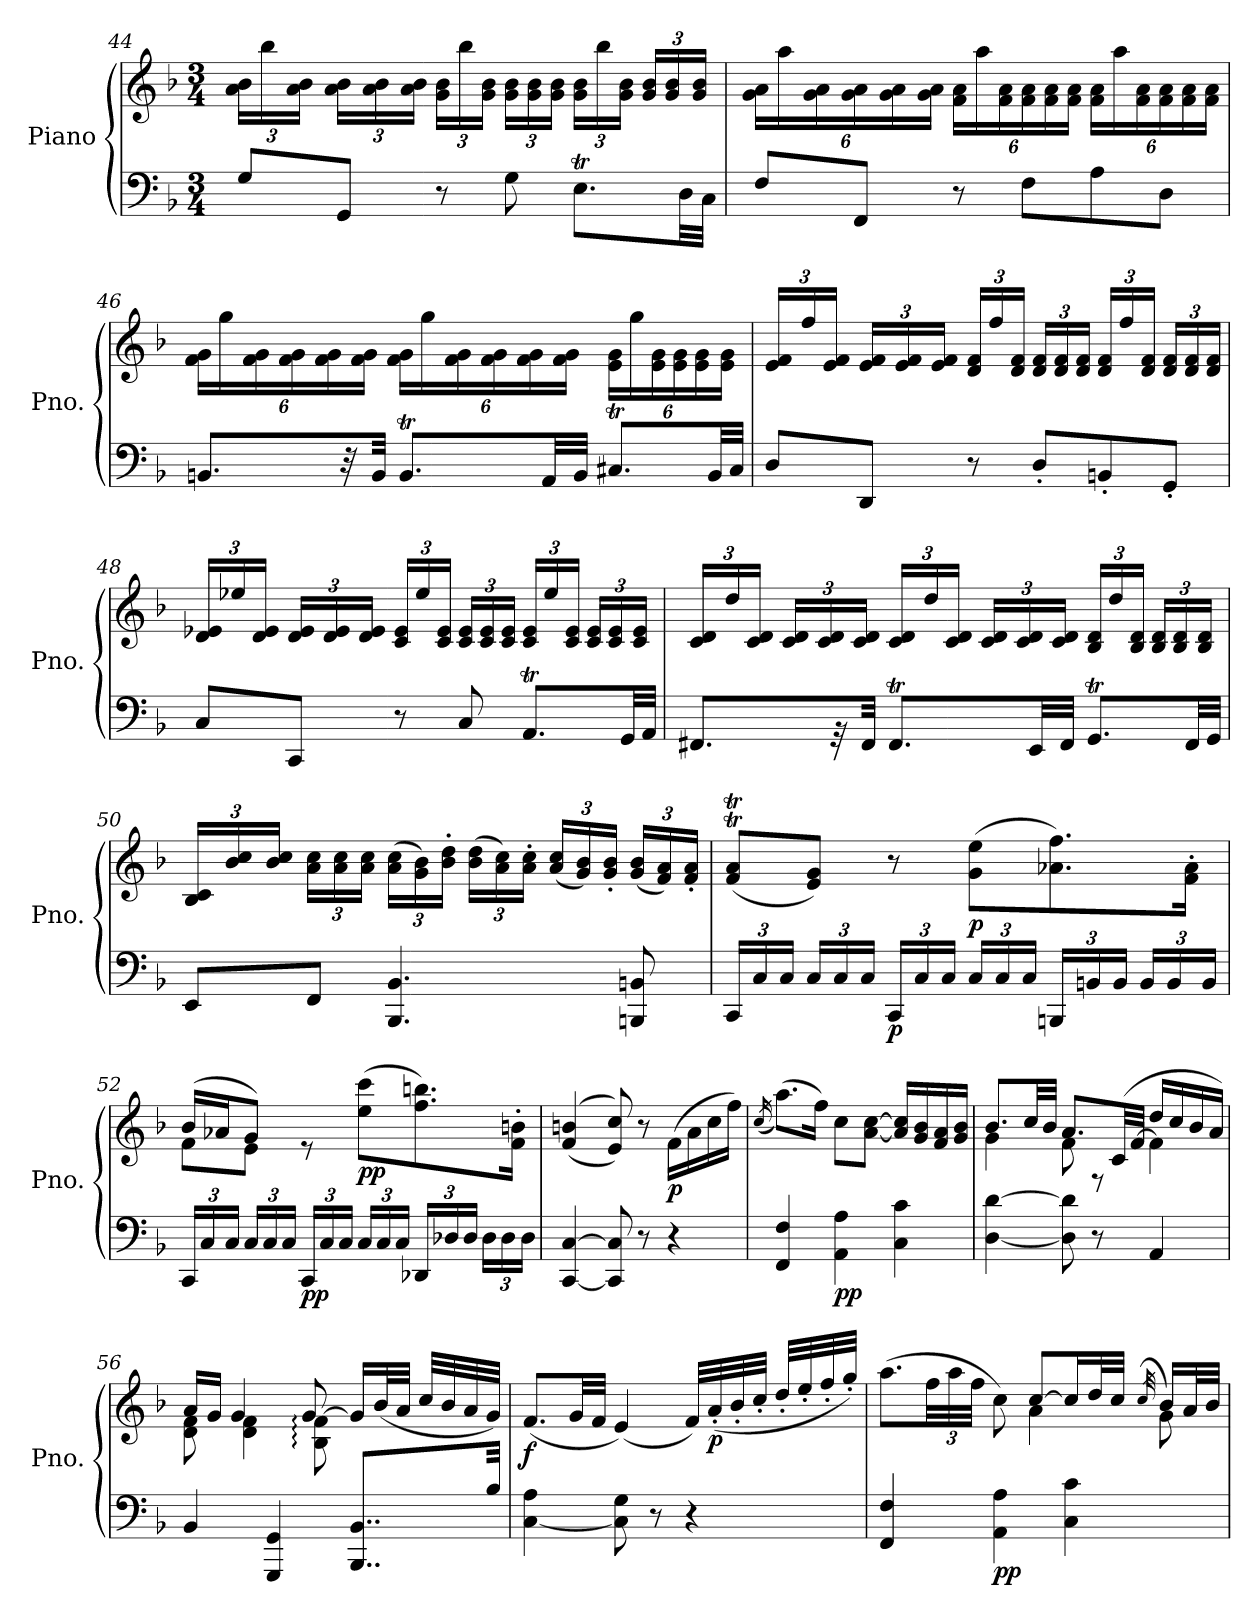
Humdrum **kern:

**kern	**kern	**dynam
*part1	*part1	*part1
*staff2	*staff1	*staff1/2
*I"Piano	*	*
*I'Pno.	*	*
*clefF4	*clefG2	*
*k[b-]	*k[b-]	*
*M3/4	*M3/4	*
*	*Xbrackettup	*
=44	=44	=44
8G/L	24a\ 24b-\LL	.
.	24bb-\	.
.	24a\ 24b-\JJ	.
8GG/J	24a\ 24b-\LL	.
.	24a\ 24b-\	.
.	24a\ 24b-\JJ	.
8r	24g\ 24b-\LL	.
.	24bb-\	.
.	24g\ 24b-\JJ	.
8G\	24g\ 24b-\LL	.
.	24g\ 24b-\	.
.	24g\ 24b-\JJ	.
8.Et\L	24g\ 24b-\LL	.
.	24bb-\	.
.	24g\ 24b-\JJ	.
.	24g/ 24b-/LL	.
.	24g/ 24b-/	.
32D\LL	.	.
.	24g/ 24b-/JJ	.
32C\JJJ	.	.
=45	=45	=45
8F/L	24g\ 24a\LL	.
.	24aa\	.
.	24g\ 24a\	.
8FF/J	24g\ 24a\	.
.	24g\ 24a\	.
.	24g\ 24a\JJ	.
8r	24f\ 24a\LL	.
.	24aa\	.
.	24f\ 24a\	.
8F\L	24f\ 24a\	.
.	24f\ 24a\	.
.	24f\ 24a\JJ	.
8A\	24f\ 24a\LL	.
.	24aa\	.
.	24f\ 24a\	.
8D\J	24f\ 24a\	.
.	24f\ 24a\	.
.	24f\ 24a\JJ	.
=46	=46	=46
8.BBn/L	24f\ 24g\LL	.
.	24gg\	.
.	24f\ 24g\	.
.	24f\ 24g\	.
.	24f\ 24g\	.
32r	.	.
.	24f\ 24g\JJ	.
32BB/Jkk	.	.
8.BBt/L	24f\ 24g\LL	.
.	24gg\	.
.	24f\ 24g\	.
.	24f\ 24g\	.
.	24f\ 24g\	.
32AA/LL	.	.
.	24f\ 24g\JJ	.
32BB/JJJ	.	.
8.C#Xt/L	24e\ 24g\LL	.
.	24gg\	.
.	24e\ 24g\	.
.	24e\ 24g\	.
.	24e\ 24g\	.
32BB/LL	.	.
.	24e\ 24g\JJ	.
32C#/JJJ	.	.
=47	=47	=47
8D/L	24e/ 24f/LL	.
.	24ff/	.
.	24e/ 24f/JJ	.
8DD/J	24e/ 24f/LL	.
.	24e/ 24f/	.
.	24e/ 24f/JJ	.
8r	24d/ 24f/LL	.
.	24ff/	.
.	24d/ 24f/JJ	.
8D'/L	24d/ 24f/LL	.
.	24d/ 24f/	.
.	24d/ 24f/JJ	.
8BBn'/	24d/ 24f/LL	.
.	24ff/	.
.	24d/ 24f/JJ	.
8GG'/J	24d/ 24f/LL	.
.	24d/ 24f/	.
.	24d/ 24f/JJ	.
=48	=48	=48
8C/L	24d/ 24e-X/LL	.
.	24ee-X/	.
.	24d/ 24e-/JJ	.
8CC/J	24d/ 24e-/LL	.
.	24d/ 24e-/	.
.	24d/ 24e-/JJ	.
8r	24c/ 24e-/LL	.
.	24ee-/	.
.	24c/ 24e-/JJ	.
8C/	24c/ 24e-/LL	.
.	24c/ 24e-/	.
.	24c/ 24e-/JJ	.
8.AAt/L	24c/ 24e-/LL	.
.	24ee-/	.
.	24c/ 24e-/JJ	.
.	24c/ 24e-/LL	.
.	24c/ 24e-/	.
32GG/LL	.	.
.	24c/ 24e-/JJ	.
32AA/JJJ	.	.
=49	=49	=49
8.FF#X/L	24c/ 24d/LL	.
.	24dd/	.
.	24c/ 24d/JJ	.
.	24c/ 24d/LL	.
.	24c/ 24d/	.
32r	.	.
.	24c/ 24d/JJ	.
32FF#/Jkk	.	.
8.FF#t/L	24c/ 24d/LL	.
.	24dd/	.
.	24c/ 24d/JJ	.
.	24c/ 24d/LL	.
.	24c/ 24d/	.
32EE/LL	.	.
.	24c/ 24d/JJ	.
32FF#/JJJ	.	.
8.GGT/L	24B-/ 24d/LL	.
.	24dd/	.
.	24B-/ 24d/JJ	.
.	24B-/ 24d/LL	.
.	24B-/ 24d/	.
32FF#/LL	.	.
.	24B-/ 24d/JJ	.
32GG/JJJ	.	.
=50	=50	=50
8EE/L	24B-/ 24c/LL	.
.	24b-/ 24cc/	.
.	24b-/ 24cc/JJ	.
8FF/J	24a\ 24cc\LL	.
.	24a\ 24cc\	.
.	24a\ 24cc\JJ	.
4.BBB-/ 4.BB-/	(>24a\ 24cc\LL	.
.	24g\ 24b-\)	.
.	24b-\' 24dd\'JJ	.
.	(>24b-\ 24dd\LL	.
.	24a\ 24cc\)	.
.	24a\' 24cc\'JJ	.
.	(<24a/ 24cc/LL	.
.	24g/ 24b-/)	.
.	24g/' 24b-/'JJ	.
8BBBn/ 8BBn/	(<24g/ 24b-/LL	.
.	24f/ 24a/)	.
.	24f/' 24a/'JJ	.
=51	=51	=51
*Xbrackettup	*	*
24CC/LL	(<8f/T 8a/TL	.
24C/	.	.
24C/JJ	.	.
24C/LL	8e/ 8g/J)	.
24C/	.	.
24C/JJ	.	.
!	!	!LO:DY:b=2
24CC/LL	8r	p
24C/	.	.
24C/JJ	.	.
!	!	!LO:DY:a=2
24C/LL	(>8g\ 8ee\L	p
24C/	.	.
24C/JJ	.	.
24BBBn/LL	8.a-X\ 8.ff\)	.
24BBn/	.	.
24BB/JJ	.	.
24BB/LL	.	.
24BB/	.	.
.	16f\' 16a-\'Jk	.
24BB/JJ	.	.
=52	=52	=52
*	*^	*
24CC/LL	(>16b-/LL	8f\L	.
24C/	.	.	.
.	16a-X/J	.	.
24C/JJ	.	.	.
24C/LL	8g/J)	8e\J	.
24C/	.	.	.
24C/JJ	.	.	.
!	!	!	!LO:DY:b=2
24CC/LL	8re	2ryy	pp
24C/	.	.	.
24C/JJ	.	.	.
!	!	!	!LO:DY:b
24C/LL	(>8ee\ 8ccc\L	.	pp
24C/	.	.	.
24C/JJ	.	.	.
24DD-X/LL	8.ff\ 8.bbn\)	.	.
24D-X/	.	.	.
24D-/JJ	.	.	.
24D-\LL	.	.	.
24D-\	.	.	.
.	16f\' 16bn\'Jk	.	.
24D-\JJ	.	.	.
*	*v	*v	*
=53	=53	=53
[4CC/ [4C/	(>(<4f/ 4bn/	.
8CC/] 8C/]	8e/ 8cc/))	.
8r	8r	.
!	!	!LO:DY:b
4r	(>16f\LL	p
.	16a\	.
.	16cc\	.
.	16ff\JJ)	.
=54	=54	=54
.	(>16qcc/	.
!	!	!LO:DY:b=2
!	!	!LO:DY:n=1:b
4FF/ 4F/	(>8.aa\L)	fp fp
.	16ff\Jk)	.
!	!	!LO:DY:n=2:b=2
!	!	!LO:DY:n=3:b
4AA\ 4A\	8cc\L	p p
.	[8a\ [8cc\J	.
4C\ 4c\	16a/] 16cc/]LL	.
.	16g/ 16b-/	.
.	16f/ 16a/	.
.	16g/ 16b-/JJ	.
=55	=55	=55
*	*^	*
[4D\ [4d\	8.b-/L	4g\	.
.	32cc/LL	.	.
.	32b-/JJJ	.	.
8D\] 8d\]	8.a/L	8f\	.
8r	.	8r	.
.	(>32c/LL	.	.
.	[32f/JJJ	.	.
!	!	!	!LO:DY:b=2
!	!	!	!LO:DY:n=1:a=2
4AA/	16dd/LL	4f\]	fp fp
.	16cc/	.	.
.	16b-/	.	.
.	16a/JJ)	.	.
=56	=56	=56	=56
4BB-/	16a/LL	8d\ 8f\	.
.	16g/JJ	.	.
.	4g/	4d\ 4f\	.
4GGG/ 4GG/	.	.	.
.	[8g/	8B-\: 8f\:	.
8..BBB-/ 8..BB-/L	16g/LL]	4ryy	.
.	(<32b-/L	.	.
.	32a/JJJ	.	.
.	32cc/LLL	.	.
.	32b-/	.	.
.	32a/	.	.
32B-/Jkk	32g/JJJ)	.	.
*	*v	*v	*
=57	=57	=57
!	!	!LO:DY:b
[4C\ 4A\	(<8.f/L	f
.	32g/LL	.
.	32f/JJJ	.
8C\] 8G\	(<4e/)	.
8r	.	.
4r	32f/LLL)	.
!	!	!LO:DY:b
.	(<32a'/	p
.	32b-'/	.
.	32cc'/JJJ	.
.	32dd'/LLL	.
.	32ee'/	.
.	32ff'/	.
.	32gg'/JJJ)	.
=58	=58	=58
*	*^	*
!	!	!	!LO:DY:b=2
!	!	!	!LO:DY:n=1:b
4FF/ 4F/	(>8.aa\L	4.ryy	fp fp
.	48ff\LL	.	.
.	48aa\	.	.
.	48ff\JJJ	.	.
!	!	!	!LO:DY:n=2:b=2
!	!	!	!LO:DY:n=3:b
4AA\ 4A\	8cc\)	.	p p
.	[8cc/L	4a\	.
4C\ 4c\	16cc/L]	.	.
.	32dd/L	.	.
.	32cc/JJJ	.	.
.	(>32qcc/	.	.
.	16b-/LL)	8g\	.
.	32a/L	.	.
.	32b-/JJJ	.	.
*	*v	*v	*
=	=	=
*-	*-	*-
